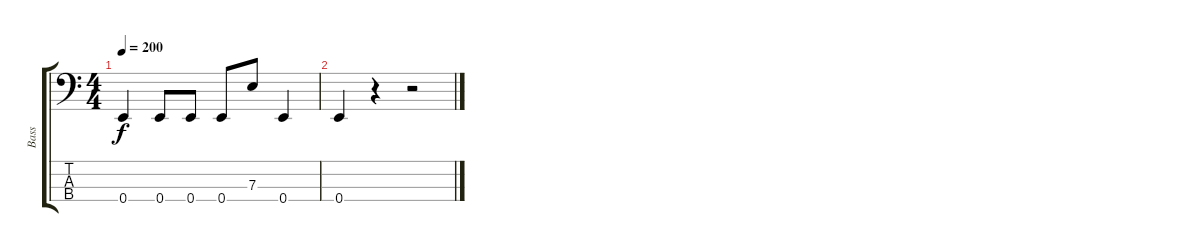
\track ("Bass" "Bass") {instrument electricbasspick}
\staff {score tabs}
\tuning (G2 D2 A1 E1) {hide}
\ts (4 4)
\tempo 200
\clef f4
\ks c
0.4.4{dy f} 0.4.8 0.4.8 0.4.8 7.3.8 0.4.4 |
0.4.4 r.4 r.2
